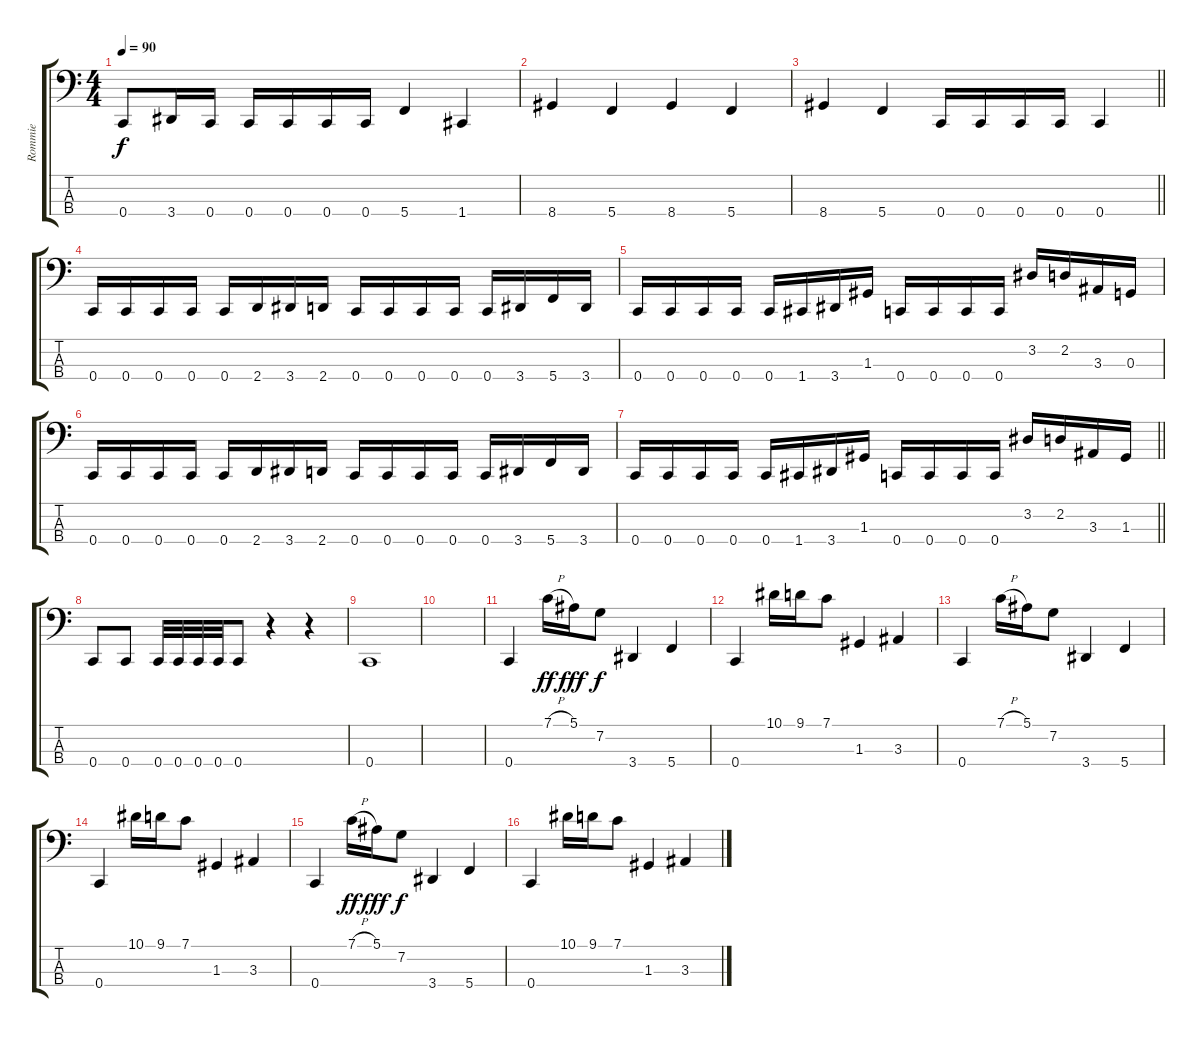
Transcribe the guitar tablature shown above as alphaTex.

\track ("Rommie" "Rommie") {instrument electricbassfinger}
\staff {score tabs}
\tuning (F2 C2 G1 C1) {hide}
\ts (4 4)
\tempo 90
\clef f4
\ks c
0.4.8{dy f} 3.4.16 0.4.16 0.4.16 0.4.16 0.4.16 0.4.16 5.4.4 1.4.4 |
8.4.4 5.4.4 8.4.4 5.4.4 |
\barLineRight lightlight
8.4.4 5.4.4 0.4.16 0.4.16 0.4.16 0.4.16 0.4.4 |
0.4.16 0.4.16 0.4.16 0.4.16 0.4.16 2.4.16 3.4.16 2.4.16 0.4.16 0.4.16 0.4.16 0.4.16 0.4.16 3.4.16 5.4.16 3.4.16 |
0.4.16 0.4.16 0.4.16 0.4.16 0.4.16 1.4.16 3.4.16 1.3.16 0.4.16 0.4.16 0.4.16 0.4.16 3.2.16 2.2.16 3.3.16 0.3.16 |
0.4.16 0.4.16 0.4.16 0.4.16 0.4.16 2.4.16 3.4.16 2.4.16 0.4.16 0.4.16 0.4.16 0.4.16 0.4.16 3.4.16 5.4.16 3.4.16 |
\barLineRight lightlight
0.4.16 0.4.16 0.4.16 0.4.16 0.4.16 1.4.16 3.4.16 1.3.16 0.4.16 0.4.16 0.4.16 0.4.16 3.2.16 2.2.16 3.3.16 1.3.16 |
0.4.8 0.4.8 0.4.32 0.4.32 0.4.32 0.4.32 0.4.8 r.4 r.4 |
0.4.1 |
|
0.4.4 7.1{h}.16{dy ff} 5.1.16{dy fff} 7.2.8{dy f} 3.4.4 5.4.4 |
0.4.4 10.1.16 9.1.16 7.1.8 1.3.4 3.3.4 |
0.4.4 7.1{h}.16 5.1.16 7.2.8 3.4.4 5.4.4 |
0.4.4 10.1.16 9.1.16 7.1.8 1.3.4 3.3.4 |
0.4.4 7.1{h}.16{dy ff} 5.1.16{dy fff} 7.2.8{dy f} 3.4.4 5.4.4 |
0.4.4 10.1.16 9.1.16 7.1.8 1.3.4 3.3.4
